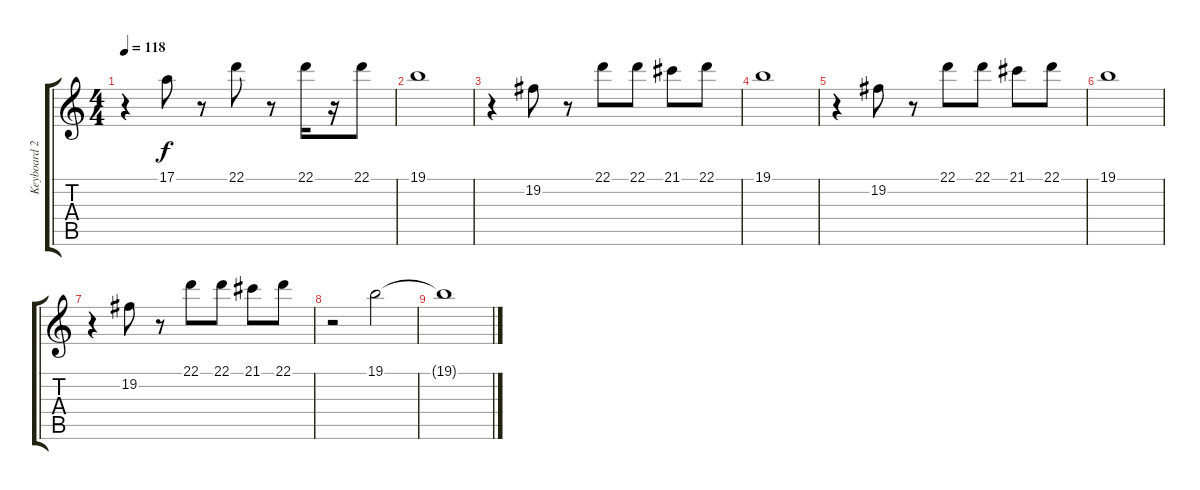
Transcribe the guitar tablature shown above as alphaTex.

\track ("Keyboard 2" "Keyboard 2") {instrument stringensemble1}
\staff {score tabs}
\tuning (E4 B3 G3 D3 A2 E2) {hide}
\ts (4 4)
\tempo 118
\clef g2
\ks c
r.4{dy f} 17.1.8 r.8 22.1.8 r.8 22.1.16 r.16 22.1.8 |
19.1.1 |
r.4 19.2.8 r.8 22.1.8 22.1.8 21.1.8 22.1.8 |
19.1.1 |
r.4 19.2.8 r.8 22.1.8 22.1.8 21.1.8 22.1.8 |
19.1.1 |
r.4 19.2.8 r.8 22.1.8 22.1.8 21.1.8 22.1.8 |
r.2 19.1.2 |
19.1{t}.1
